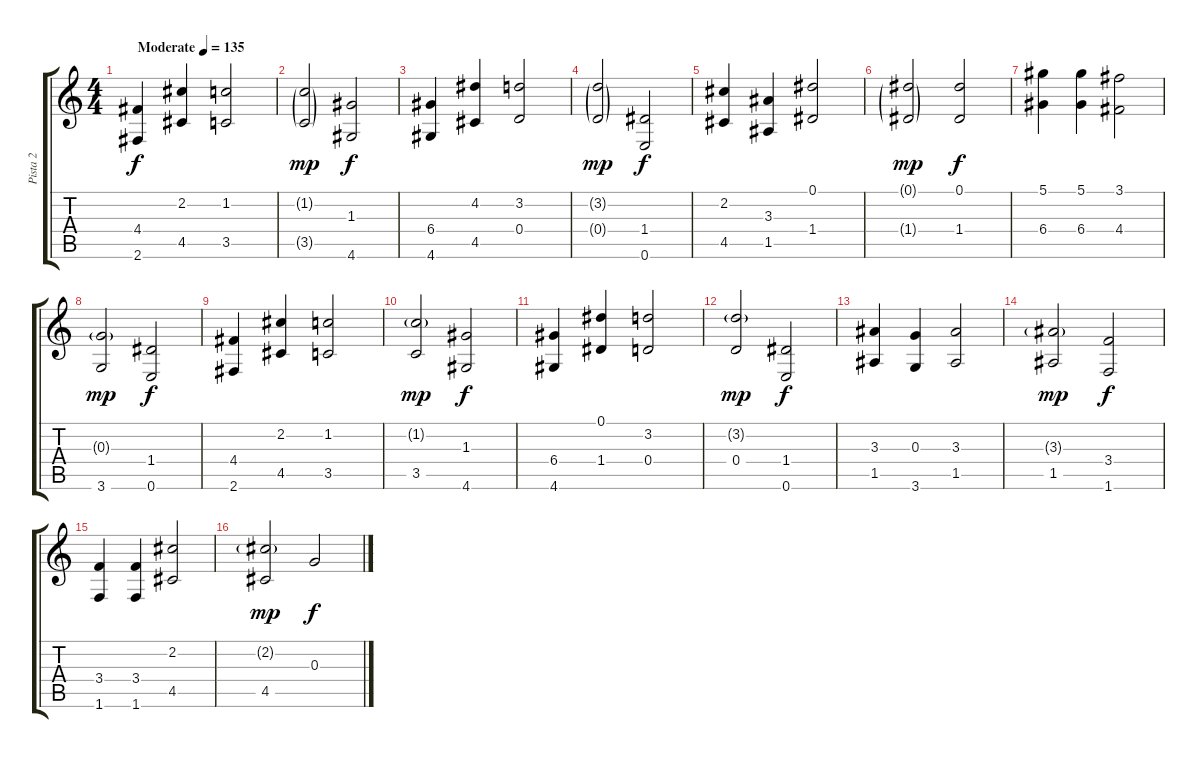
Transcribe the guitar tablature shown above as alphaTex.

\track ("Pista 2" "Pista 2") {instrument acousticguitarsteel}
\staff {score tabs}
\tuning (Eb4 B3 G3 D3 A2 E2) {hide}
\ts (4 4)
\tempo (135 "Moderate")
\clef g2
\ks c
(4.4 2.6).4{dy f instrument acousticguitarsteel} (2.2 4.5).4 (1.2 3.5).2 |
(1.2{g} 3.5{g}).2{dy mp} (1.3 4.6).2{dy f} |
(6.4 4.6).4 (4.2 4.5).4 (3.2 0.4).2 |
(3.2{g} 0.4{g}).2{dy mp} (1.4 0.6).2{dy f} |
(2.2 4.5).4 (3.3 1.5).4 (0.1 1.4).2 |
(0.1{g} 1.4{g}).2{dy mp} (0.1 1.4).2{dy f} |
(5.1 6.4).4 (5.1 6.4).4 (3.1 4.4).2 |
(0.3{g} 3.6).2{dy mp} (1.4 0.6).2{dy f} |
(4.4 2.6).4 (2.2 4.5).4 (1.2 3.5).2 |
(1.2{g} 3.5).2{dy mp} (1.3 4.6).2{dy f} |
(6.4 4.6).4 (0.1 1.4).4 (3.2 0.4).2 |
(3.2{g} 0.4).2{dy mp} (1.4 0.6).2{dy f} |
(3.3 1.5).4 (0.3 3.6).4 (3.3 1.5).2 |
(3.3{g} 1.5).2{dy mp} (3.4 1.6).2{dy f} |
(3.4 1.6).4 (3.4 1.6).4 (2.2 4.5).2 |
(2.2{g} 4.5).2{dy mp} 0.3.2{dy f}
